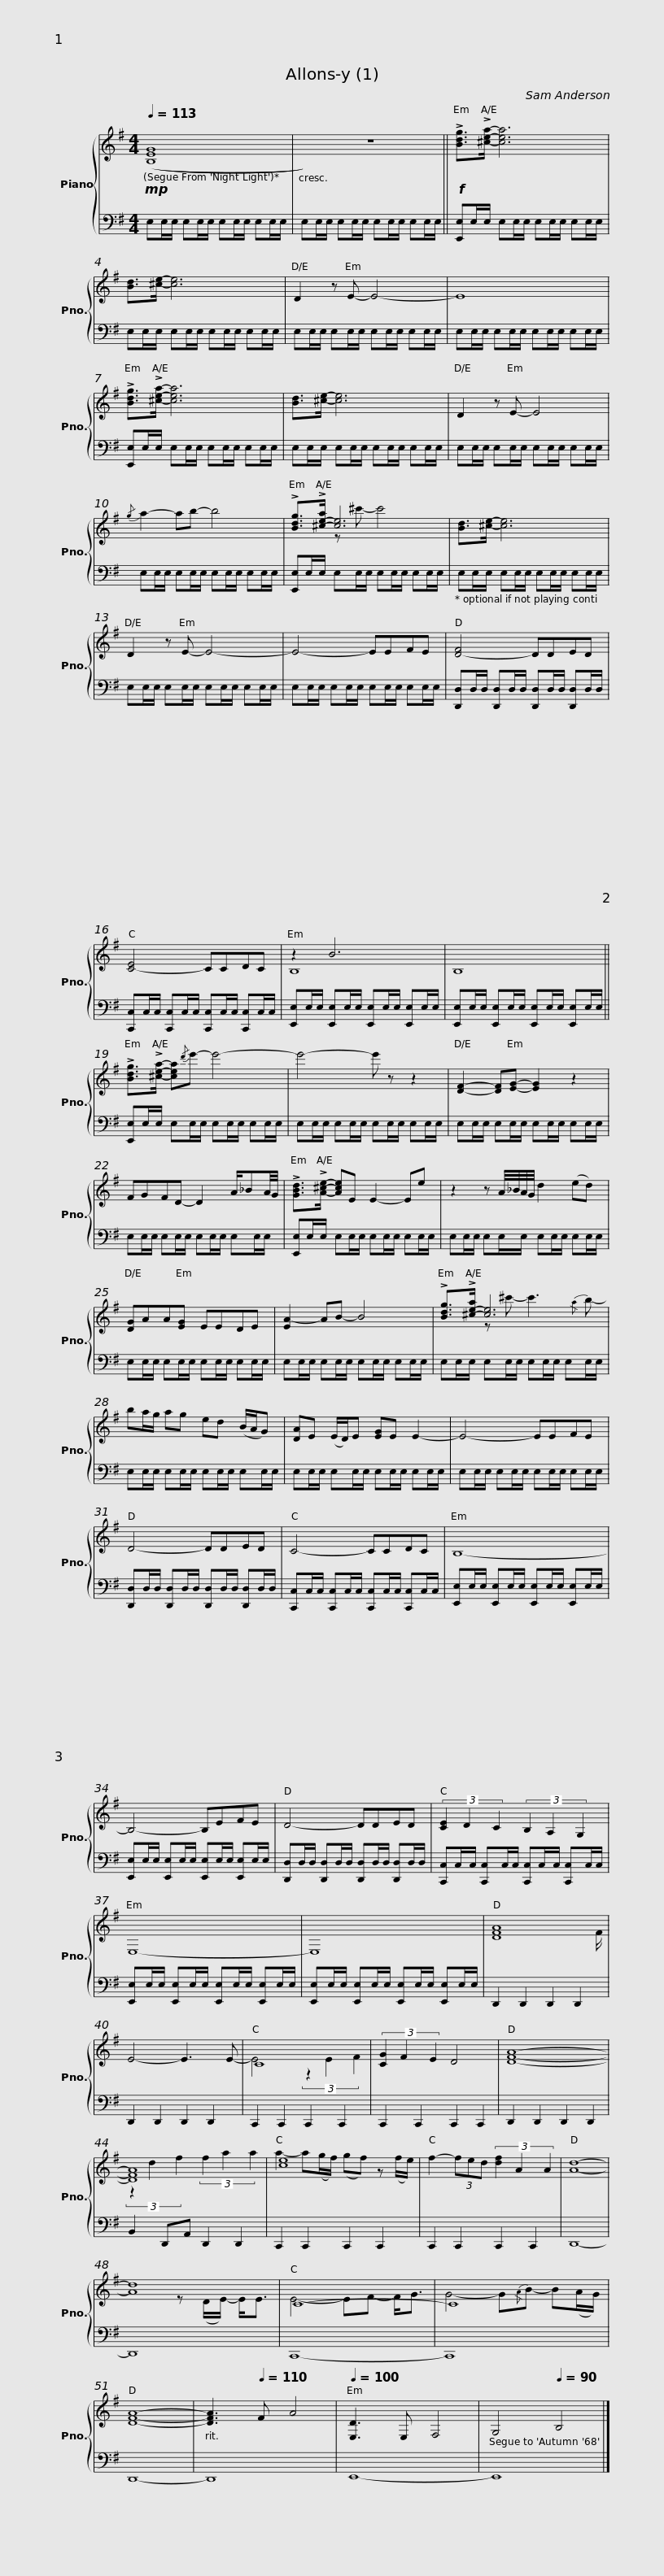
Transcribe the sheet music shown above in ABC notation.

X:1
%%score { ( 1 3 ) | 2 }
L:1/8
Q:1/4=113
M:4/4
I:linebreak $
K:G
V:1 treble
V:3 treble
V:2 bass
V:1
!mp! (([B,EG]8 | z8)) ||$!f! !>![Bdg]>!>![^cea]- [cea]6 | [Bd]>[^ce]- [ce]6 | D2 z E- E4- |$ %5
 E8 | !>![Bdg]>!>![^cea]- [cea]6 | [Bd]>[^ce]- [ce]6 |$ D2 z E- E4 |{/g} a2- ab- b4 | %10
 !>![Bdg]>!>![^c-e-a] [ce]6 |$ [Bd]>[^ce]- [ce]6 | D2 z E- E4- | E4- EEFE | [D-F]4 DDED |$ %15
 [C-E]4 CCDC | z2 B6 | B,8 ||$ !>![Bdg]>!>![^cea]- [cea]{/d'}e'- e'4- | e'4- e' z z2 | %20
 [DF]2- [DF][EG]- [EG]2 z2 |$ FGFD- D2 A/_BA/4G/4 | !>![GBd]>!>![A^ce]- [Ace]E E2- Ee | z2 z A/4_B/4A/4G/4 d2 (ed) |$ [DG]AA[EG] EEDE | %25
 [EA-]2 AB- B4 | !>![Bdg]>!>![^c-e-a] [ce]6 |$ ba/g/ ag ed (B/A/G) | [DA]E (E/D/)E [EG]E E2- | E4- EEFE |$ %30
 D4- DDED | C4- CCDC | B,8- | B,4- B,EFE |$ D4- DDED | %35
 (3[CE]2 D2 C2 (3B,2 A,2 G,2 | E,8- |$ E,8 | [DFA]8 | E4- E3 E- | %40
 C8 | (3[CG]2 F2 E2 D4 | [DFA]8- |$ [DFA]8 | [ce]8 | %45
 f2- (3fed (3[df]2 A2 A2 | [Ad]8- | [Ad]8 | C8- |$ C8 | %50
 [DFA]8- | [DFA]3[Q:1/4=110] F A4 |[Q:1/4=100] [E,D]3 E, F,4 |[Q:1/4=95] G,4[Q:1/4=90] B,4 |] %54
V:2
 E,E,/E,/ E,E,/E,/ E,E,/E,/ E,E,/E,/ | E,E,/E,/ E,E,/E,/ E,E,/E,/ E,E,/E,/ ||$ [E,,E,]E,/E,/ E,E,/E,/ E,E,/E,/ E,E,/E,/ | E,E,/E,/ E,E,/E,/ E,E,/E,/ E,E,/E,/ | E,E,/E,/ E,E,/E,/ E,E,/E,/ E,E,/E,/ |$ %5
 E,E,/E,/ E,E,/E,/ E,E,/E,/ E,E,/E,/ | [E,,E,]E,/E,/ E,E,/E,/ E,E,/E,/ E,E,/E,/ | E,E,/E,/ E,E,/E,/ E,E,/E,/ E,E,/E,/ |$ E,E,/E,/ E,E,/E,/ E,E,/E,/ E,E,/E,/ | E,E,/E,/ E,E,/E,/ E,E,/E,/ E,E,/E,/ | %10
 [E,,E,]E,/E,/ E,E,/E,/ E,E,/E,/ E,E,/E,/ |$ E,E,/E,/ E,E,/E,/ E,E,/E,/ E,E,/E,/ | E,E,/E,/ E,E,/E,/ E,E,/E,/ E,E,/E,/ | E,E,/E,/ E,E,/E,/ E,E,/E,/ E,E,/E,/ | [D,,D,]D,/D,/ [D,,D,]D,/D,/ [D,,D,]D,/D,/ [D,,D,]D,/D,/ |$ %15
 [C,,C,]C,/C,/ [C,,C,]C,/C,/ [C,,C,]C,/C,/ [C,,C,]C,/C,/ | [E,,E,]E,/E,/ [E,,E,]E,/E,/ [E,,E,]E,/E,/ [E,,E,]E,/E,/ | [E,,E,]E,/E,/ [E,,E,]E,/E,/ [E,,E,]E,/E,/ [E,,E,]E,/E,/ ||$ [E,,E,]E,/E,/ E,E,/E,/ E,E,/E,/ E,E,/E,/ | E,E,/E,/ E,E,/E,/ E,E,/E,/ E,E,/E,/ | %20
 E,E,/E,/ E,E,/E,/ E,E,/E,/ E,E,/E,/ |$ E,E,/E,/ E,E,/E,/ E,E,/E,/ E,E,/E,/ | [E,,E,]E,/E,/ E,E,/E,/ E,E,/E,/ E,E,/E,/ | E,E,/E,/ E,E,/E,/ E,E,/E,/ E,E,/E,/ |$ E,E,/E,/ E,E,/E,/ E,E,/E,/ E,E,/E,/ | %25
 E,E,/E,/ E,E,/E,/ E,E,/E,/ E,E,/E,/ | E,E,/E,/ E,E,/E,/ E,E,/E,/ E,E,/E,/ |$ E,E,/E,/ E,E,/E,/ E,E,/E,/ E,E,/E,/ | E,E,/E,/ E,E,/E,/ E,E,/E,/ E,E,/E,/ | E,E,/E,/ E,E,/E,/ E,E,/E,/ E,E,/E,/ |$ %30
 [D,,D,]D,/D,/ [D,,D,]D,/D,/ [D,,D,]D,/D,/ [D,,D,]D,/D,/ | [C,,C,]C,/C,/ [C,,C,]C,/C,/ [C,,C,]C,/C,/ [C,,C,]C,/C,/ | [E,,E,]E,/E,/ [E,,E,]E,/E,/ [E,,E,]E,/E,/ [E,,E,]E,/E,/ | [E,,E,]E,/E,/ [E,,E,]E,/E,/ [E,,E,]E,/E,/ [E,,E,]E,/E,/ |$ [D,,D,]D,/D,/ [D,,D,]D,/D,/ [D,,D,]D,/D,/ [D,,D,]D,/D,/ | %35
 [C,,C,]C,/C,/ [C,,C,]C,/C,/ [C,,C,]C,/C,/ [C,,C,]C,/C,/ | [E,,E,]E,/E,/ [E,,E,]E,/E,/ [E,,E,]E,/E,/ [E,,E,]E,/E,/ |$ [E,,E,]E,/E,/ [E,,E,]E,/E,/ [E,,E,]E,/E,/ [E,,E,]E,/E,/ | D,,2 D,,2 D,,2 D,,2 | D,,2 D,,2 D,,2 D,,2 | %40
 C,,2 C,,2 C,,2 C,,2 | C,,2 C,,2 C,,2 C,,2 | D,,2 D,,2 D,,2 D,,2 |$ B,,2 D,,A,, D,,2 D,,2 | C,,2 C,,2 C,,2 C,,2 | %45
 C,,2 C,,2 C,,2 C,,2 | D,,8- | D,,8 | C,,8- |$ C,,8 | %50
 D,,8- | D,,8 | E,,8- | E,,8 |] %54
V:3
 x8 | x8 ||$ x8 | x8 | x8 |$ %5
 x8 | x8 | x8 |$ x8 | x8 | %10
 x2 z ^c'- c'4 |$ x8 | x8 | x8 | x8 |$ %15
 x8 | B,8- | x8 ||$ x8 | x8 | %20
 x8 |$ x8 | x8 | x8 |$ x8 | %25
 x8 | x2 z ^c'- c'3{/a} b- |$ x8 | x8 | x8 |$ %30
 x8 | x8 | x8 | x8 |$ x8 | %35
 x8 | x8 |$ x8 | x15/2 F/ | x8 | %40
 E4 (3z2 E2 F2 | x8 | x8 |$ (3z2 d2 f2 (3f2 a2 a2 | a2- a(g/f/) (gf) z (f/e/) | %45
 x8 | x8 | x4 z (D/E/-) E<E | E4- EF- F<G |$ G4- G{/A}B- B(A/G/) | %50
 x8 | x8 | x8 | x8 |] %54
